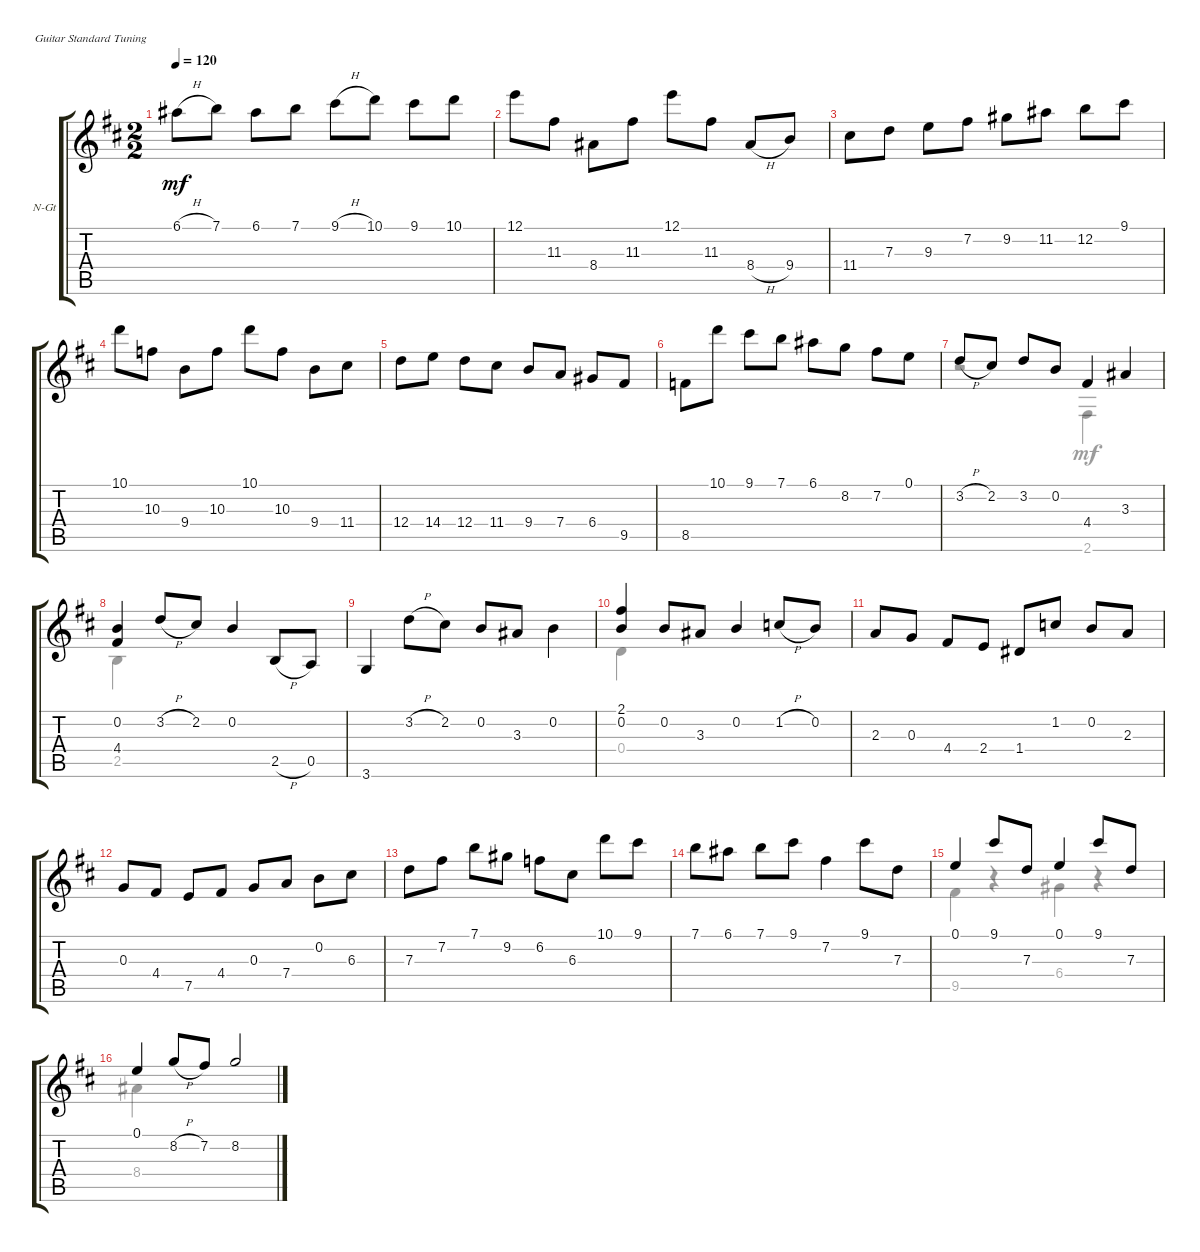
\defaultSystemsLayout 4
\bracketExtendMode groupsimilarinstruments
\firstSystemTrackNameOrientation horizontal
\otherSystemsTrackNameOrientation horizontal
\track ("Nylon Guitar" "N-Gt") {instrument acousticguitarnylon}
\staff {score tabs}
\tuning (E4 B3 G3 D3 A2 E2)
\voice
\ts (2 2)
\tempo 120
\clef g2
\ks d
6.1{h}.8{dy mf} 7.1.8 6.1.8 7.1.8 9.1{h}.8 10.1.8 9.1.8 10.1.8 |
12.1.8 11.3.8 8.4.8 11.3.8 12.1.8 11.3.8 8.4{h}.8 9.4.8 |
11.4.8 7.3.8 9.3.8 7.2.8 9.2.8 11.2.8 12.2.8 9.1.8 |
10.1.8 10.3.8 9.4.8 10.3.8 10.1.8 10.3.8 9.4.8 11.4.8 |
12.4.8 14.4.8 12.4.8 11.4.8 9.4.8 7.4.8 6.4.8 9.5.8 |
8.5.8 10.1.8 9.1.8 7.1.8 6.1.8 8.2.8 7.2.8 0.1.8 |
3.2{h}.8 2.2.8 3.2.8 0.2.8 4.4.4 3.3.4 |
(0.2 4.4).4 3.2{h}.8 2.2.8 0.2.4 2.5{h}.8 0.5.8 |
3.6.4 3.2{h}.8 2.2.8 0.2.8 3.3.8 0.2.4 |
(2.1 0.2).4 0.2.8 3.3.8 0.2.4 1.2{h}.8 0.2.8 |
2.3.8 0.3.8 4.4.8 2.4.8 1.4.8 1.2.8 0.2.8 2.3.8 |
0.3.8 4.4.8 7.5.8 4.4.8 0.3.8 7.4.8 0.2.8 6.3.8 |
7.3.8 7.2.8 7.1.8 9.2.8 6.2.8 6.3.8 10.1.8 9.1.8 |
7.1.8 6.1.8 7.1.8 9.1.8 7.2.4 9.1.8 7.3.8 |
0.1.4 9.1.8 7.3.8 0.1.4 9.1.8 7.3.8 |
0.1.4 8.2{h}.8 7.2.8 8.2.2
\voice
\clef g2
\ottava regular
\simile none
\ks d
|
|
|
|
|
|
r.2 2.6.4 |
2.5.4 |
|
0.4.4 |
|
|
|
|
9.5.4 r.4 6.4.4 r.4 |
8.4.4
